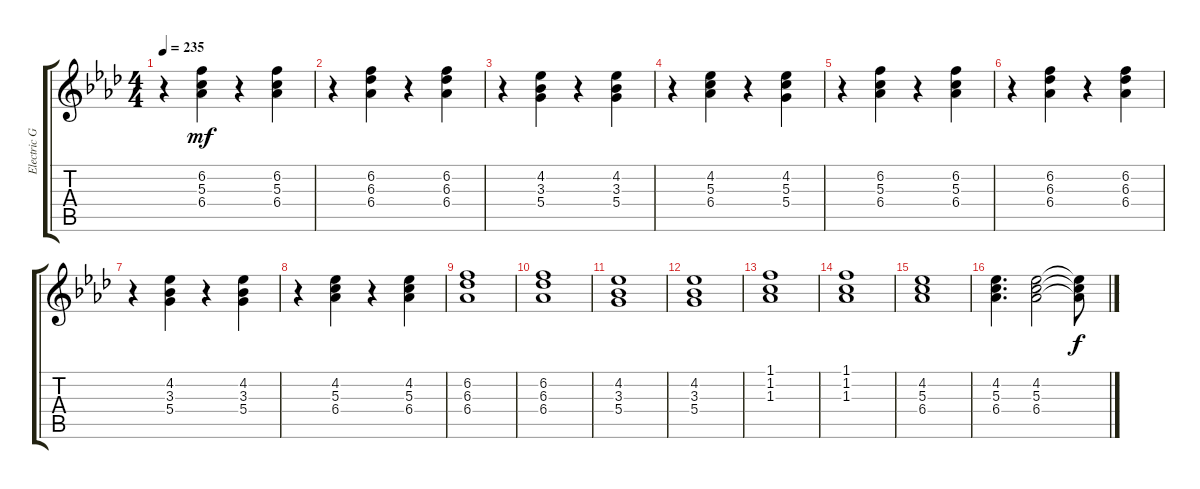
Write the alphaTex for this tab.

\track ("Electric Guitar" "Electric G") {instrument distortionguitar}
\staff {score tabs}
\tuning (E4 B3 G3 D3 A2 E2) {hide}
\ts (4 4)
\tempo 235
\clef g2
\ks ab
r.4{dy mf} (6.2 5.3 6.4).4 r.4 (6.2 5.3 6.4).4 |
r.4 (6.2 6.3 6.4).4 r.4 (6.2 6.3 6.4).4 |
r.4 (4.2 3.3 5.4).4 r.4 (4.2 3.3 5.4).4 |
r.4 (4.2 5.3 6.4).4 r.4 (4.2 5.3 5.4).4 |
r.4 (6.2 5.3 6.4).4 r.4 (6.2 5.3 6.4).4 |
r.4 (6.2 6.3 6.4).4 r.4 (6.2 6.3 6.4).4 |
r.4 (4.2 3.3 5.4).4 r.4 (4.2 3.3 5.4).4 |
r.4 (4.2 5.3 6.4).4 r.4 (4.2 5.3 6.4).4 |
(6.2 6.3 6.4).1 |
(6.2 6.3 6.4).1 |
(4.2 3.3 5.4).1 |
(4.2 3.3 5.4).1 |
(1.1 1.2 1.3).1 |
(1.1 1.2 1.3).1 |
(4.2 5.3 6.4).1 |
(4.2 5.3 6.4).4{d} (4.2 5.3 6.4).2 (4.2{t} 5.3{t} 6.4{t}).8{dy f}
